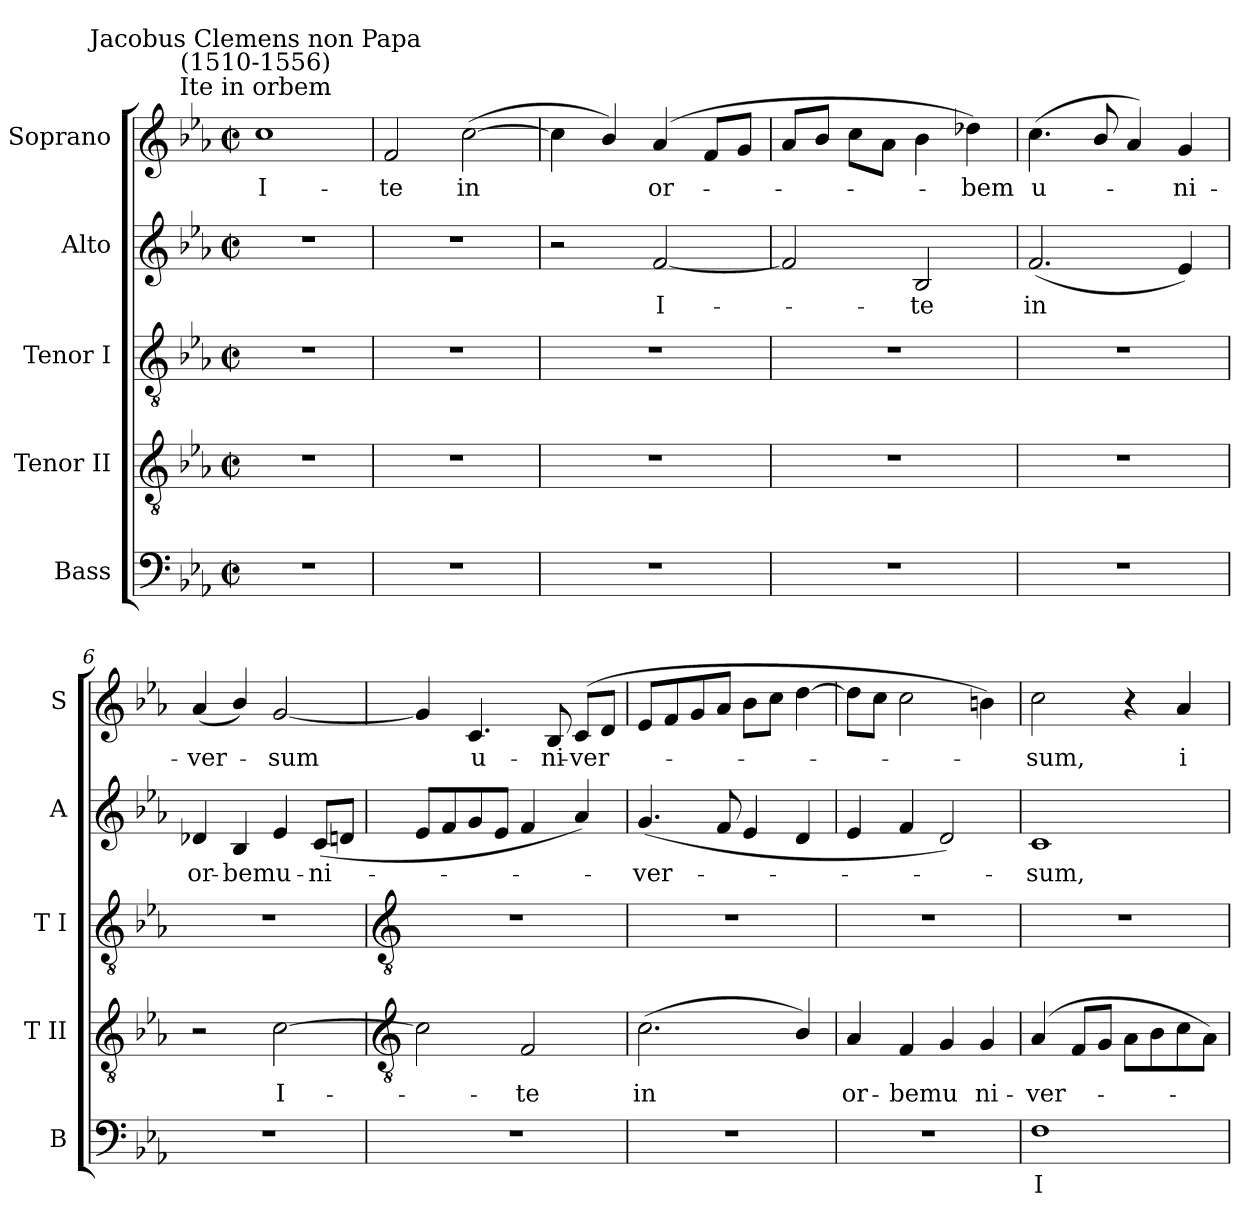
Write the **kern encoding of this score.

**kern	**text	**kern	**text	**kern	**kern	**text	**kern	**text
*part5	*part5	*part4	*part4	*part3	*part2	*part2	*part1	*part1
*staff5	*staff5	*staff4	*staff4	*staff3	*staff2	*staff2	*staff1	*staff1
*I"Bass	*	*I"Tenor II	*	*I"Tenor I	*I"Alto	*	*I"Soprano	*
*I'B	*	*I'T II	*	*I'T I	*I'A	*	*I'S	*
*clefF4	*	*clefGv2	*	*clefGv2	*clefG2	*	*clefG2	*
*k[b-e-a-]	*	*k[b-e-a-]	*	*k[b-e-a-]	*k[b-e-a-]	*	*k[b-e-a-]	*
*E-:	*	*E-:	*	*E-:	*E-:	*	*E-:	*
*M2/2	*	*M2/2	*	*M2/2	*M2/2	*	*M2/2	*
*met(c|)	*	*met(c|)	*	*met(c|)	*met(c|)	*	*met(c|)	*
=1	=1	=1	=1	=1	=1	=1	=1	=1
!	!	!	!	!	!	!	!LO:TX:a:cj:t=Ite in orbem	!
!	!	!	!	!	!	!	!LO:TX:a:cj:t=Jacobus Clemens non Papa\n(1510-1556)	!
!	!	!	!	!	!	!	!	!LO:LY:b
1r	.	1r	.	1r	1r	.	1cc	I-
=2	=2	=2	=2	=2	=2	=2	=2	=2
!	!	!	!	!	!	!	!	!LO:LY:b
1r	.	1r	.	1r	1r	.	2f	-te
!	!	!	!	!	!	!	!	!LO:LY:b
.	.	.	.	.	.	.	(>[2cc	in
=3	=3	=3	=3	=3	=3	=3	=3	=3
1r	.	1r	.	1r	2r	.	4cc]	.
.	.	.	.	.	.	.	4b-/)	.
!	!	!	!	!	!	!LO:LY:b	!	!LO:LY:b
.	.	.	.	.	[2f	I-	(>4a-	or-
.	.	.	.	.	.	.	8fL	.
.	.	.	.	.	.	.	8gJ	.
=4	=4	=4	=4	=4	=4	=4	=4	=4
1r	.	1r	.	1r	2f]	.	8a-L	.
.	.	.	.	.	.	.	8b-J	.
.	.	.	.	.	.	.	8ccL	.
.	.	.	.	.	.	.	8a-J	.
!	!	!	!	!	!	!LO:LY:b	!	!
.	.	.	.	.	2B-	te	4b-	.
!	!	!	!	!	!	!	!	!LO:LY:b
.	.	.	.	.	.	.	4dd-X)	bem
=5	=5	=5	=5	=5	=5	=5	=5	=5
!	!	!	!	!	!	!LO:LY:b	!	!LO:LY:b
1r	.	1r	.	1r	(<2.f	in	(<4.cc	u-
.	.	.	.	.	.	.	8b-/	.
.	.	.	.	.	.	.	4a-)	.
!	!	!	!	!	!	!	!	!LO:LY:b
.	.	.	.	.	4e-)	.	4g	ni-
=6	=6	=6	=6	=6	=6	=6	=6	=6
!	!	!	!	!	!	!LO:LY:b	!	!LO:LY:b
1r	.	2r	.	1r	4d-X	or-	(<4a-	-ver-
!	!	!	!	!	!	!LO:LY:b	!	!
.	.	.	.	.	4B-	-bem	4b-/)	.
!	!	!	!LO:LY:b	!	!	!LO:LY:b	!	!LO:LY:b
.	.	[2c	I-	.	4e-	u-	[2g	sum
!	!	!	!	!	!	!LO:LY:b	!	!
.	.	.	.	.	(<8cL	-ni-	.	.
.	.	.	.	.	8dnJ	.	.	.
!!LO:LB:g=z
=7	=7	=7	=7	=7	=7	=7	=7	=7
*	*	*clefGv2	*	*clefGv2	*	*	*	*
1r	.	2c]	.	1r	8e-L	.	4g]	.
.	.	.	.	.	8f	.	.	.
!	!	!	!	!	!	!	!	!LO:LY:b
.	.	.	.	.	8g	.	4.c	u-
.	.	.	.	.	8e-J	.	.	.
!	!	!	!LO:LY:b	!	!	!	!	!
.	.	2F	te	.	4f	.	.	.
!	!	!	!	!	!	!	!	!LO:LY:b
.	.	.	.	.	.	.	8B-	-ni-
!	!	!	!	!	!	!	!	!LO:LY:b
.	.	.	.	.	4a-)	.	(<8cL	-ver-
.	.	.	.	.	.	.	8dJ	.
=8	=8	=8	=8	=8	=8	=8	=8	=8
!	!	!	!LO:LY:b	!	!	!LO:LY:b	!	!
1r	.	(<2.c	in	1r	(<4.g	ver-	8e-L	.
.	.	.	.	.	.	.	8f	.
.	.	.	.	.	.	.	8g	.
.	.	.	.	.	8f	.	8a-J	.
.	.	.	.	.	4e-	.	8b-L	.
.	.	.	.	.	.	.	8ccJ	.
.	.	4B-/)	.	.	4d	.	[4dd	.
=9	=9	=9	=9	=9	=9	=9	=9	=9
!	!	!	!LO:LY:b	!	!	!	!	!
1r	.	4A-	or-	1r	4e-	.	8ddL]	.
.	.	.	.	.	.	.	8ccJ	.
!	!	!	!LO:LY:b	!	!	!	!	!
.	.	4F	-bem	.	4f	.	2cc	.
!	!	!	!LO:LY:b	!	!	!	!	!
.	.	4G	u	.	2d)	.	.	.
!	!	!	!LO:LY:b	!	!	!	!	!
.	.	4G	ni-	.	.	.	4bn)	.
=10	=10	=10	=10	=10	=10	=10	=10	=10
!	!LO:LY:b	!	!LO:LY:b	!	!	!LO:LY:b	!	!LO:LY:b
1F	I-	(>4A-	-ver-	1r	1c	sum,	2cc	sum,
.	.	8FL	.	.	.	.	.	.
.	.	8GJ	.	.	.	.	.	.
.	.	8A-L	.	.	.	.	4r	.
.	.	8B-	.	.	.	.	.	.
!	!	!	!	!	!	!	!	!LO:LY:b
.	.	8c	.	.	.	.	4a-	i-
.	.	8A-J)	.	.	.	.	.	.
=	=	=	=	=	=	=	=	=
*-	*-	*-	*-	*-	*-	*-	*-	*-
